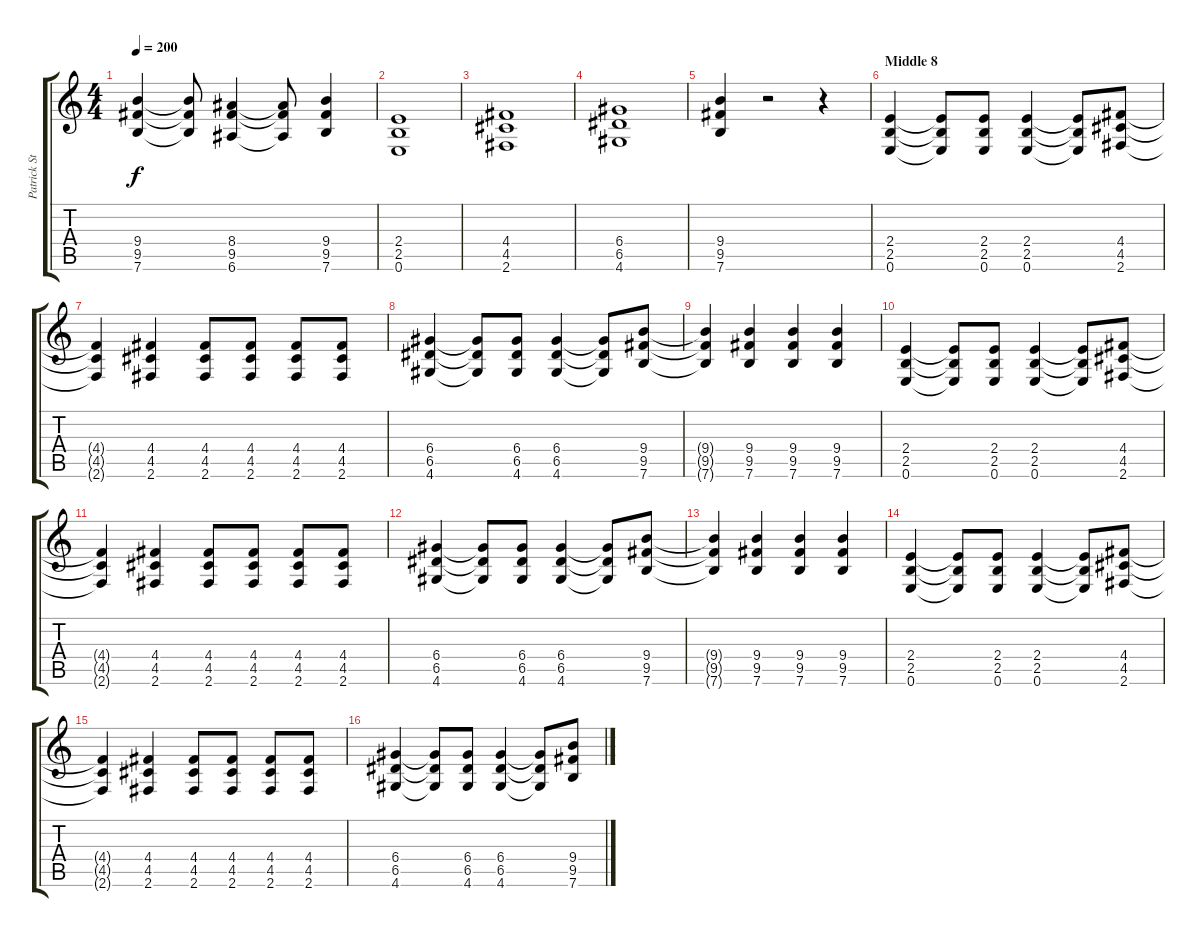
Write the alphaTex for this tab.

\track ("Patrick Stump (Rythmn Guitar)" "Patrick St") {instrument overdrivenguitar}
\staff {score tabs}
\tuning (E4 B3 G3 D3 A2 E2) {hide}
\ts (4 4)
\tempo 200
\clef g2
\ks c
(9.4 9.5 7.6).4{dy f} (9.4{t} 9.5{t} 7.6{t}).8 (8.4 9.5 6.6).4 (8.4{t} 9.5{t} 6.6{t}).8 (9.4 9.5 7.6).4 |
(2.4 2.5 0.6).1 |
(4.4 4.5 2.6).1 |
(6.4 6.5 4.6).1 |
(9.4 9.5 7.6).4 r.2 r.4 |
\section ("" "Middle 8")
(2.4 2.5 0.6).4 (2.4{t} 2.5{t} 0.6{t}).8 (2.4 2.5 0.6).8 (2.4 2.5 0.6).4 (2.4{t} 2.5{t} 0.6{t}).8 (4.4 4.5 2.6).8 |
(4.4{t} 4.5{t} 2.6{t}).4 (4.4 4.5 2.6).4 (4.4 4.5 2.6).8 (4.4 4.5 2.6).8 (4.4 4.5 2.6).8 (4.4 4.5 2.6).8 |
(6.4 6.5 4.6).4 (6.4{t} 6.5{t} 4.6{t}).8 (6.4 6.5 4.6).8 (6.4 6.5 4.6).4 (6.4{t} 6.5{t} 4.6{t}).8 (9.4 9.5 7.6).8 |
(9.4{t} 9.5{t} 7.6{t}).4 (9.4 9.5 7.6).4 (9.4 9.5 7.6).4 (9.4 9.5 7.6).4 |
(2.4 2.5 0.6).4 (2.4{t} 2.5{t} 0.6{t}).8 (2.4 2.5 0.6).8 (2.4 2.5 0.6).4 (2.4{t} 2.5{t} 0.6{t}).8 (4.4 4.5 2.6).8 |
(4.4{t} 4.5{t} 2.6{t}).4 (4.4 4.5 2.6).4 (4.4 4.5 2.6).8 (4.4 4.5 2.6).8 (4.4 4.5 2.6).8 (4.4 4.5 2.6).8 |
(6.4 6.5 4.6).4 (6.4{t} 6.5{t} 4.6{t}).8 (6.4 6.5 4.6).8 (6.4 6.5 4.6).4 (6.4{t} 6.5{t} 4.6{t}).8 (9.4 9.5 7.6).8 |
(9.4{t} 9.5{t} 7.6{t}).4 (9.4 9.5 7.6).4 (9.4 9.5 7.6).4 (9.4 9.5 7.6).4 |
(2.4 2.5 0.6).4 (2.4{t} 2.5{t} 0.6{t}).8 (2.4 2.5 0.6).8 (2.4 2.5 0.6).4 (2.4{t} 2.5{t} 0.6{t}).8 (4.4 4.5 2.6).8 |
(4.4{t} 4.5{t} 2.6{t}).4 (4.4 4.5 2.6).4 (4.4 4.5 2.6).8 (4.4 4.5 2.6).8 (4.4 4.5 2.6).8 (4.4 4.5 2.6).8 |
(6.4 6.5 4.6).4 (6.4{t} 6.5{t} 4.6{t}).8 (6.4 6.5 4.6).8 (6.4 6.5 4.6).4 (6.4{t} 6.5{t} 4.6{t}).8 (9.4 9.5 7.6).8
